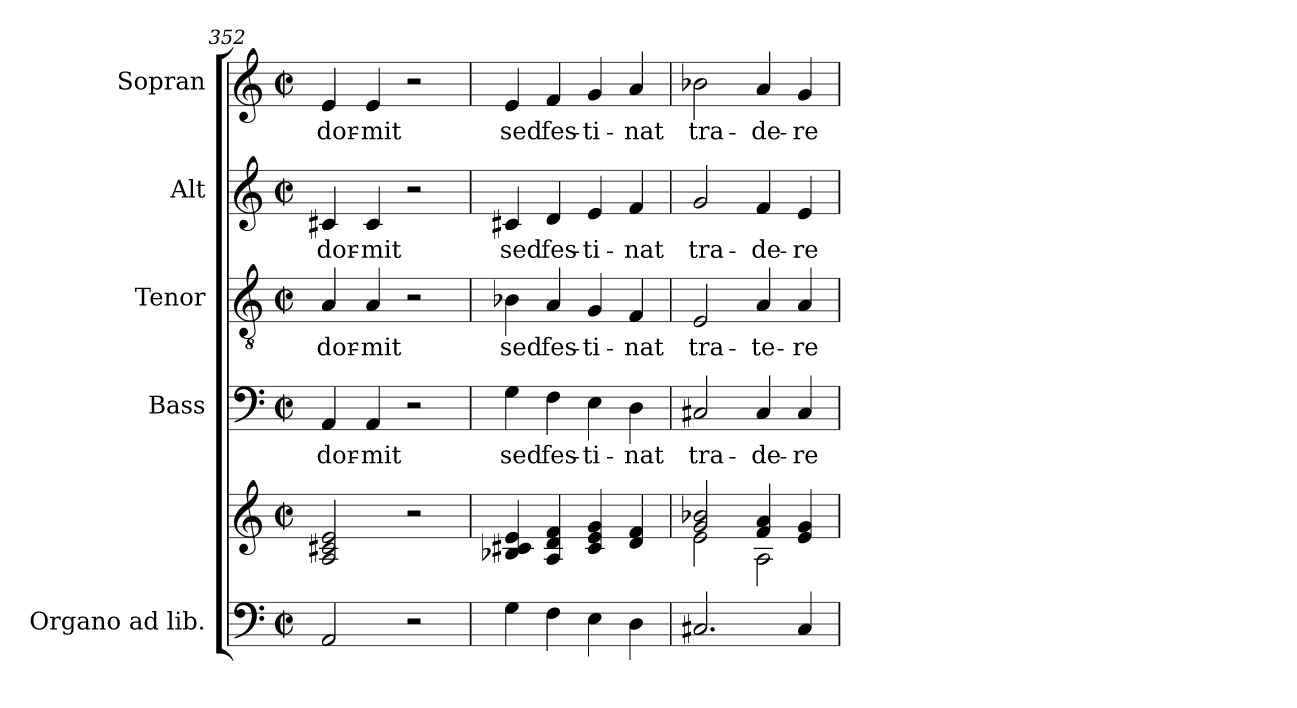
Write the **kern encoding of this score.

**kern	**kern	**kern	**text	**kern	**text	**kern	**text	**kern	**text
*part5	*part5	*part4	*part4	*part3	*part3	*part2	*part2	*part1	*part1
*staff6	*staff5	*staff4	*staff4	*staff3	*staff3	*staff2	*staff2	*staff1	*staff1
*I"Organo ad lib.	*	*I"Bass	*	*I"Tenor	*	*I"Alt	*	*I"Sopran	*
*	*	*I'B.	*	*I'T.	*	*I'A.	*	*I'S.	*
*clefF4	*clefG2	*clefF4	*	*clefGv2	*	*clefG2	*	*clefG2	*
*k[]	*k[]	*k[]	*	*k[]	*	*k[]	*	*k[]	*
*C:	*C:	*C:	*	*C:	*	*C:	*	*C:	*
*M2/2	*M2/2	*M2/2	*	*M2/2	*	*M2/2	*	*M2/2	*
*met(c|)	*met(c|)	*met(c|)	*	*met(c|)	*	*met(c|)	*	*met(c|)	*
=352	=352	=352	=352	=352	=352	=352	=352	=352	=352
!	!	!	!LO:LY:b	!	!LO:LY:b	!	!LO:LY:b	!	!LO:LY:b
2AA/	2A/ 2c#X/ 2e/	4AA/	dor-	4A/	dor-	4c#X/	dor-	4e/	dor-
!	!	!	!LO:LY:b	!	!LO:LY:b	!	!LO:LY:b	!	!LO:LY:b
.	.	4AA/	-mit	4A/	-mit	4c#/	-mit	4e/	-mit
2r	2r	2r	.	2r	.	2r	.	2r	.
=353	=353	=353	=353	=353	=353	=353	=353	=353	=353
!	!	!	!LO:LY:b	!	!LO:LY:b	!	!LO:LY:b	!	!LO:LY:b
4G\	4B-X/ 4c#X/ 4e/	4G\	sed	4B-X\	sed	4c#X/	sed	4e/	sed
!	!	!	!LO:LY:b	!	!LO:LY:b	!	!LO:LY:b	!	!LO:LY:b
4F\	4A/ 4d/ 4f/	4F\	fes-	4A/	fes-	4d/	fes-	4f/	fes-
!	!	!	!LO:LY:b	!	!LO:LY:b	!	!LO:LY:b	!	!LO:LY:b
4E\	4c#/ 4e/ 4g/	4E\	-ti-	4G/	-ti-	4e/	-ti-	4g/	-ti-
!	!	!	!LO:LY:b	!	!LO:LY:b	!	!LO:LY:b	!	!LO:LY:b
4D\	4d/ 4f/	4D\	-nat	4F/	-nat	4f/	-nat	4a/	-nat
=354	=354	=354	=354	=354	=354	=354	=354	=354	=354
*	*^	*	*	*	*	*	*	*	*
!	!	!	!	!LO:LY:b	!	!LO:LY:b	!	!LO:LY:b	!	!LO:LY:b
2.C#X/	2g/ 2b-X/	2e\	2C#X/	tra-	2E/	tra-	2g/	tra-	2b-X\	tra-
!	!	!	!	!LO:LY:b	!	!LO:LY:b	!	!LO:LY:b	!	!LO:LY:b
.	4f/ 4a/	2A\	4C#/	-de-	4A/	-te-	4f/	-de-	4a/	-de-
!	!	!	!	!LO:LY:b	!	!LO:LY:b	!	!LO:LY:b	!	!LO:LY:b
4C#/	4e/ 4g/	.	4C#/	-re	4A/	-re	4e/	-re	4g/	-re
*	*v	*v	*	*	*	*	*	*	*	*
=	=	=	=	=	=	=	=	=	=
*-	*-	*-	*-	*-	*-	*-	*-	*-	*-
